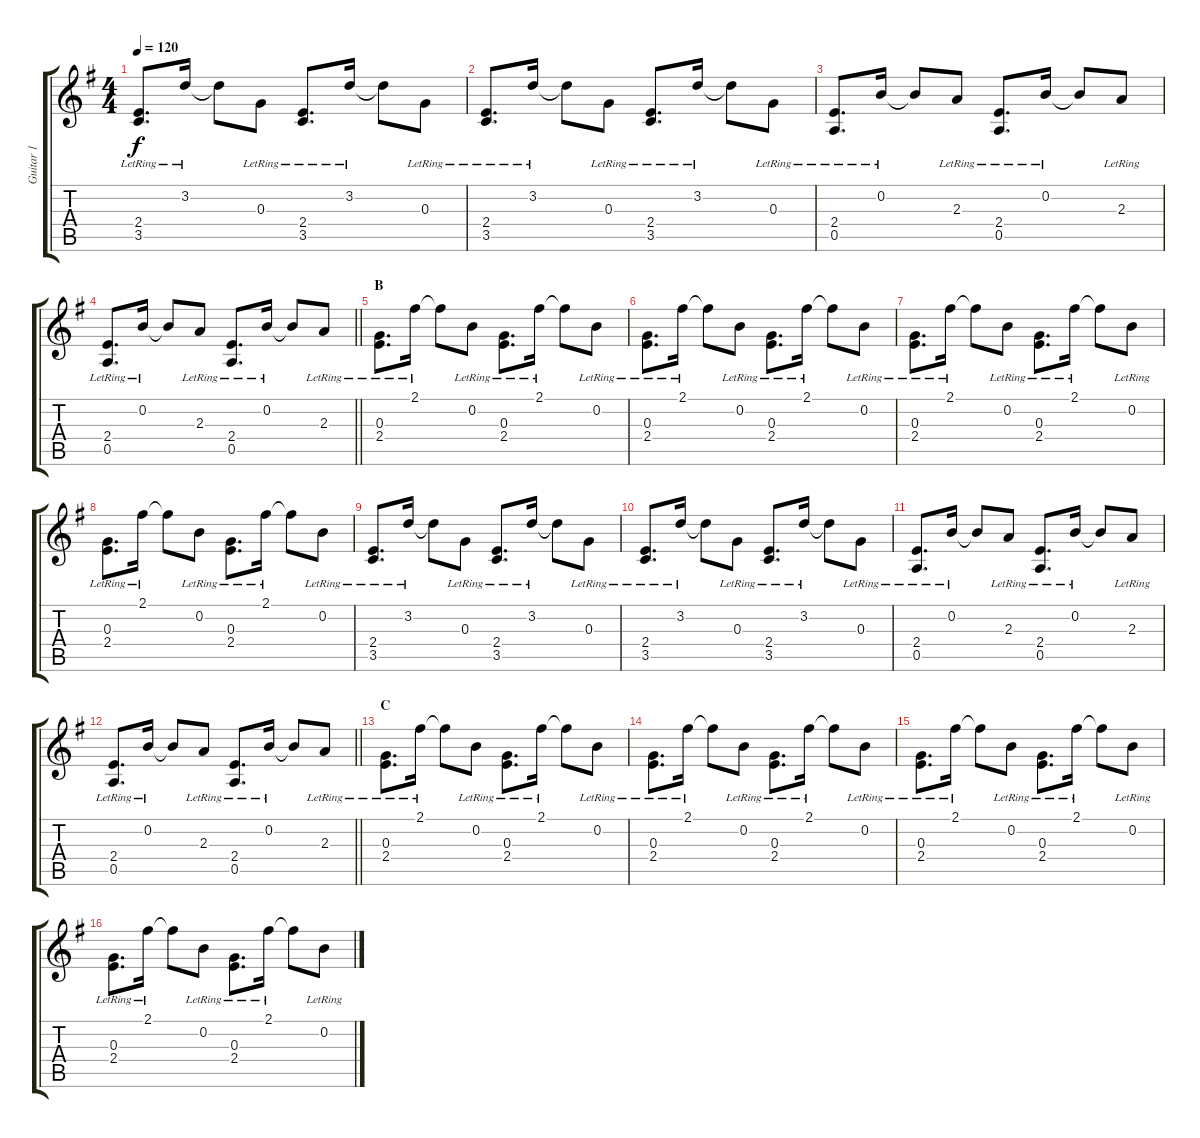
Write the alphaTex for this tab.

\track ("Guitar 1" "Guitar 1") {instrument electricguitarjazz}
\staff {score tabs}
\tuning (E4 B3 G3 D3 A2 E2) {hide}
\ts (4 4)
\tempo 120
\clef g2
\ks g
(2.4{lr} 3.5{lr}).8{d dy f} 3.2{lr}.16 3.2{t}.8 0.3{lr}.8 (2.4{lr} 3.5{lr}).8{d} 3.2{lr}.16 3.2{t}.8 0.3{lr}.8 |
(2.4{lr} 3.5{lr}).8{d} 3.2{lr}.16 3.2{t}.8 0.3{lr}.8 (2.4{lr} 3.5{lr}).8{d} 3.2{lr}.16 3.2{t}.8 0.3{lr}.8 |
(2.4{lr} 0.5{lr}).8{d} 0.2{lr}.16 0.2{t}.8 2.3{lr}.8 (2.4{lr} 0.5{lr}).8{d} 0.2{lr}.16 0.2{t}.8 2.3{lr}.8 |
\barLineRight lightlight
(2.4{lr} 0.5{lr}).8{d} 0.2{lr}.16 0.2{t}.8 2.3{lr}.8 (2.4{lr} 0.5{lr}).8{d} 0.2{lr}.16 0.2{t}.8 2.3{lr}.8 |
\section ("" "B")
(0.3{lr} 2.4{lr}).8{d} 2.1{lr}.16 2.1{t}.8 0.2{lr}.8 (0.3{lr} 2.4{lr}).8{d} 2.1{lr}.16 2.1{t}.8 0.2{lr}.8 |
(0.3{lr} 2.4{lr}).8{d} 2.1{lr}.16 2.1{t}.8 0.2{lr}.8 (0.3{lr} 2.4{lr}).8{d} 2.1{lr}.16 2.1{t}.8 0.2{lr}.8 |
(0.3{lr} 2.4{lr}).8{d} 2.1{lr}.16 2.1{t}.8 0.2{lr}.8 (0.3{lr} 2.4{lr}).8{d} 2.1{lr}.16 2.1{t}.8 0.2{lr}.8 |
(0.3{lr} 2.4{lr}).8{d} 2.1{lr}.16 2.1{t}.8 0.2{lr}.8 (0.3{lr} 2.4{lr}).8{d} 2.1{lr}.16 2.1{t}.8 0.2{lr}.8 |
(2.4{lr} 3.5{lr}).8{d} 3.2{lr}.16 3.2{t}.8 0.3{lr}.8 (2.4{lr} 3.5{lr}).8{d} 3.2{lr}.16 3.2{t}.8 0.3{lr}.8 |
(2.4{lr} 3.5{lr}).8{d} 3.2{lr}.16 3.2{t}.8 0.3{lr}.8 (2.4{lr} 3.5{lr}).8{d} 3.2{lr}.16 3.2{t}.8 0.3{lr}.8 |
(2.4{lr} 0.5{lr}).8{d} 0.2{lr}.16 0.2{t}.8 2.3{lr}.8 (2.4{lr} 0.5{lr}).8{d} 0.2{lr}.16 0.2{t}.8 2.3{lr}.8 |
\barLineRight lightlight
(2.4{lr} 0.5{lr}).8{d} 0.2{lr}.16 0.2{t}.8 2.3{lr}.8 (2.4{lr} 0.5{lr}).8{d} 0.2{lr}.16 0.2{t}.8 2.3{lr}.8 |
\section ("" "C")
(0.3{lr} 2.4{lr}).8{d} 2.1{lr}.16 2.1{t}.8 0.2{lr}.8 (0.3{lr} 2.4{lr}).8{d} 2.1{lr}.16 2.1{t}.8 0.2{lr}.8 |
(0.3{lr} 2.4{lr}).8{d} 2.1{lr}.16 2.1{t}.8 0.2{lr}.8 (0.3{lr} 2.4{lr}).8{d} 2.1{lr}.16 2.1{t}.8 0.2{lr}.8 |
(0.3{lr} 2.4{lr}).8{d} 2.1{lr}.16 2.1{t}.8 0.2{lr}.8 (0.3{lr} 2.4{lr}).8{d} 2.1{lr}.16 2.1{t}.8 0.2{lr}.8 |
(0.3{lr} 2.4{lr}).8{d} 2.1{lr}.16 2.1{t}.8 0.2{lr}.8 (0.3{lr} 2.4{lr}).8{d} 2.1{lr}.16 2.1{t}.8 0.2{lr}.8
